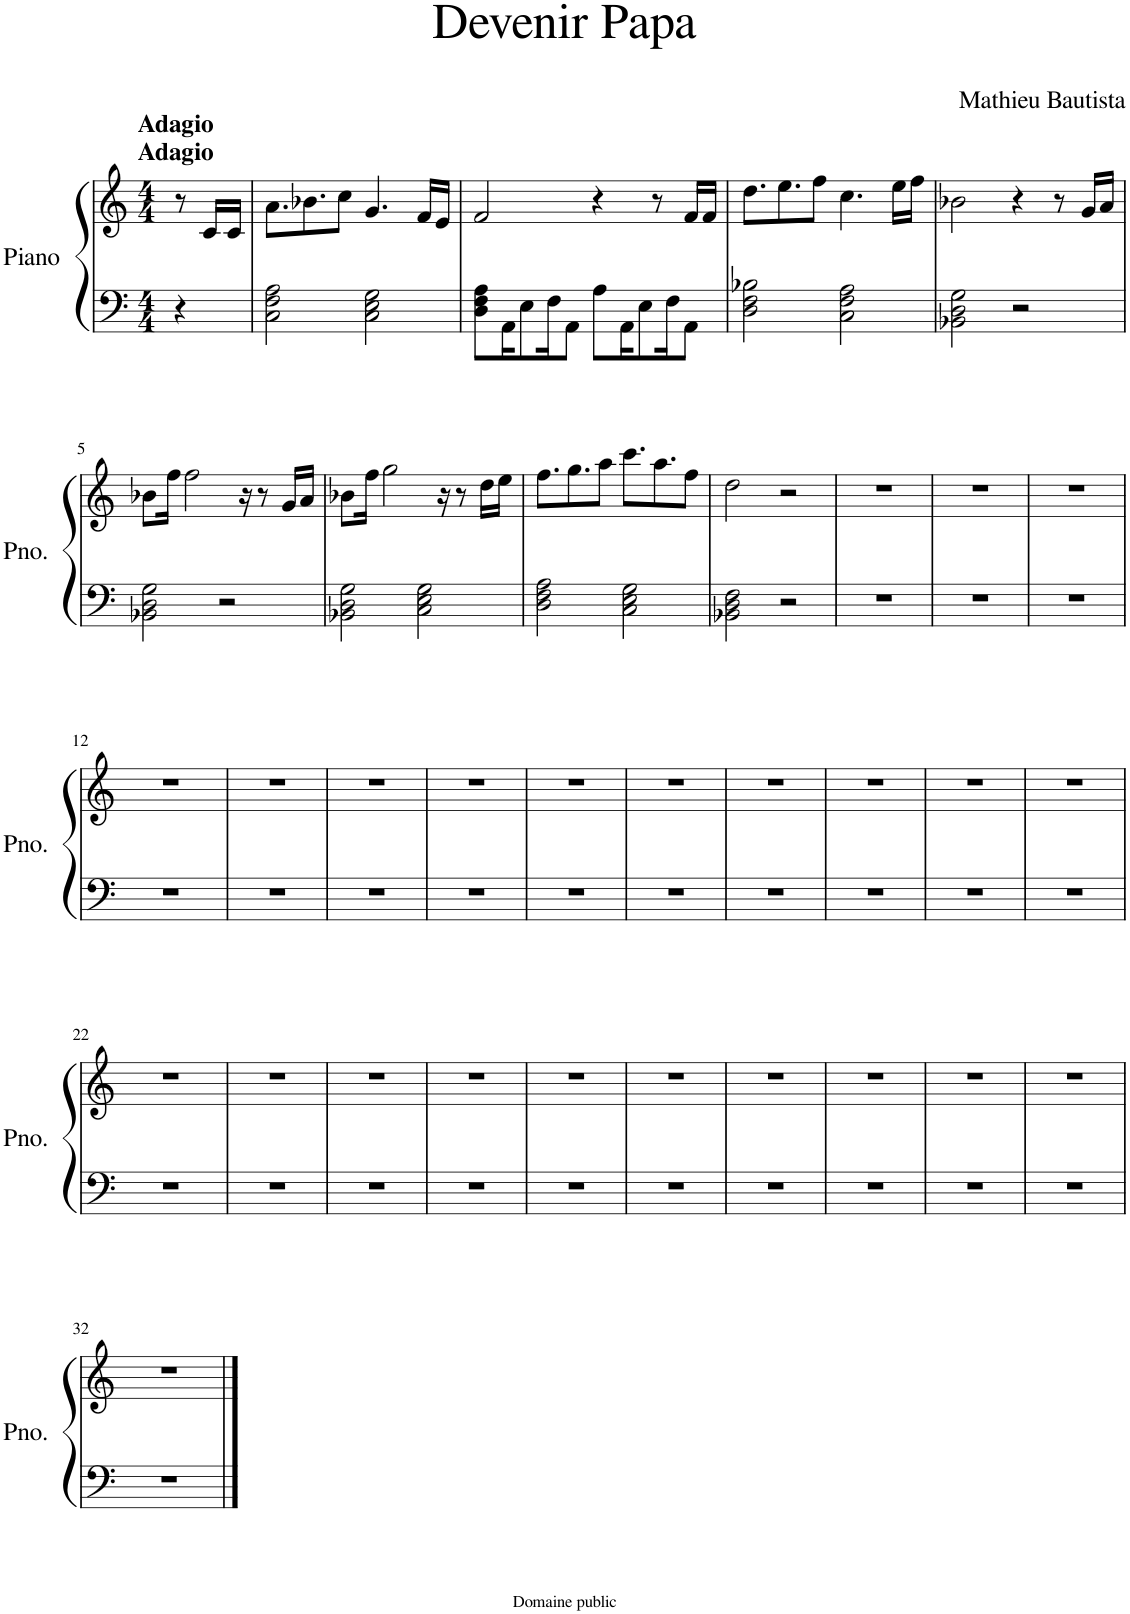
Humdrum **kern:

**kern	**kern
*part1	*part1
*staff2	*staff1
*I"Piano	*
*I'Pno.	*
*clefF4	*clefG2
*k[]	*k[]
*M4/4	*M4/4
=	=
!	!LO:TX:a:B:t=Adagio
!	!LO:TX:a:B:t=Adagio
4r	8r
.	16c/LL
.	16c/JJ
=1	=1
2C\ 2F\ 2A\	8.a\L
.	8.b-X\
.	8cc\J
2C\ 2E\ 2G\	4.g/
.	16f/LL
.	16e/JJ
=2	=2
8D\ 8F\ 8A\L	2f/
16AA\K	.
8E\	.
16F\K	.
8AA\J	.
8A\L	4r
16AA\K	.
8E\	.
.	8r
16F\K	.
8AA\J	16f/LL
.	16f/JJ
=3	=3
2D\ 2F\ 2B-X\	8.dd\L
.	8.ee\
.	8ff\J
2C\ 2F\ 2A\	4.cc\
.	16ee\LL
.	16ff\JJ
=4	=4
2BB-X\ 2D\ 2G\	2b-X\
2r	4r
.	8r
.	16g/LL
.	16a/JJ
!!LO:LB:g=z
=5	=5
2BB-X\ 2D\ 2G\	8b-X\L
.	16ff\Jk
.	2ff\
2r	.
.	16r
.	8r
.	16g/LL
.	16a/JJ
=6	=6
2BB-X\ 2D\ 2G\	8b-X\L
.	16ff\Jk
.	2gg\
2C\ 2E\ 2G\	.
.	16r
.	8r
.	16dd\LL
.	16ee\JJ
=7	=7
2D\ 2F\ 2A\	8.ff\L
.	8.gg\
.	8aa\J
2C\ 2E\ 2G\	8.ccc\L
.	8.aa\
.	8ff\J
=8	=8
2BB-X\ 2D\ 2F\	2dd\
2r	2r
=9	=9
1r	1r
=10	=10
1r	1r
=11	=11
1r	1r
!!LO:LB:g=z
=12	=12
1r	1r
=13	=13
1r	1r
=14	=14
1r	1r
=15	=15
1r	1r
=16	=16
1r	1r
=17	=17
1r	1r
=18	=18
1r	1r
=19	=19
1r	1r
=20	=20
1r	1r
=21	=21
1r	1r
!!LO:LB:g=z
=22	=22
1r	1r
=23	=23
1r	1r
=24	=24
1r	1r
=25	=25
1r	1r
=26	=26
1r	1r
=27	=27
1r	1r
=28	=28
1r	1r
=29	=29
1r	1r
=30	=30
1r	1r
=31	=31
1r	1r
!!LO:LB:g=z
=32	=32
1r	1r
==	==
*-	*-
